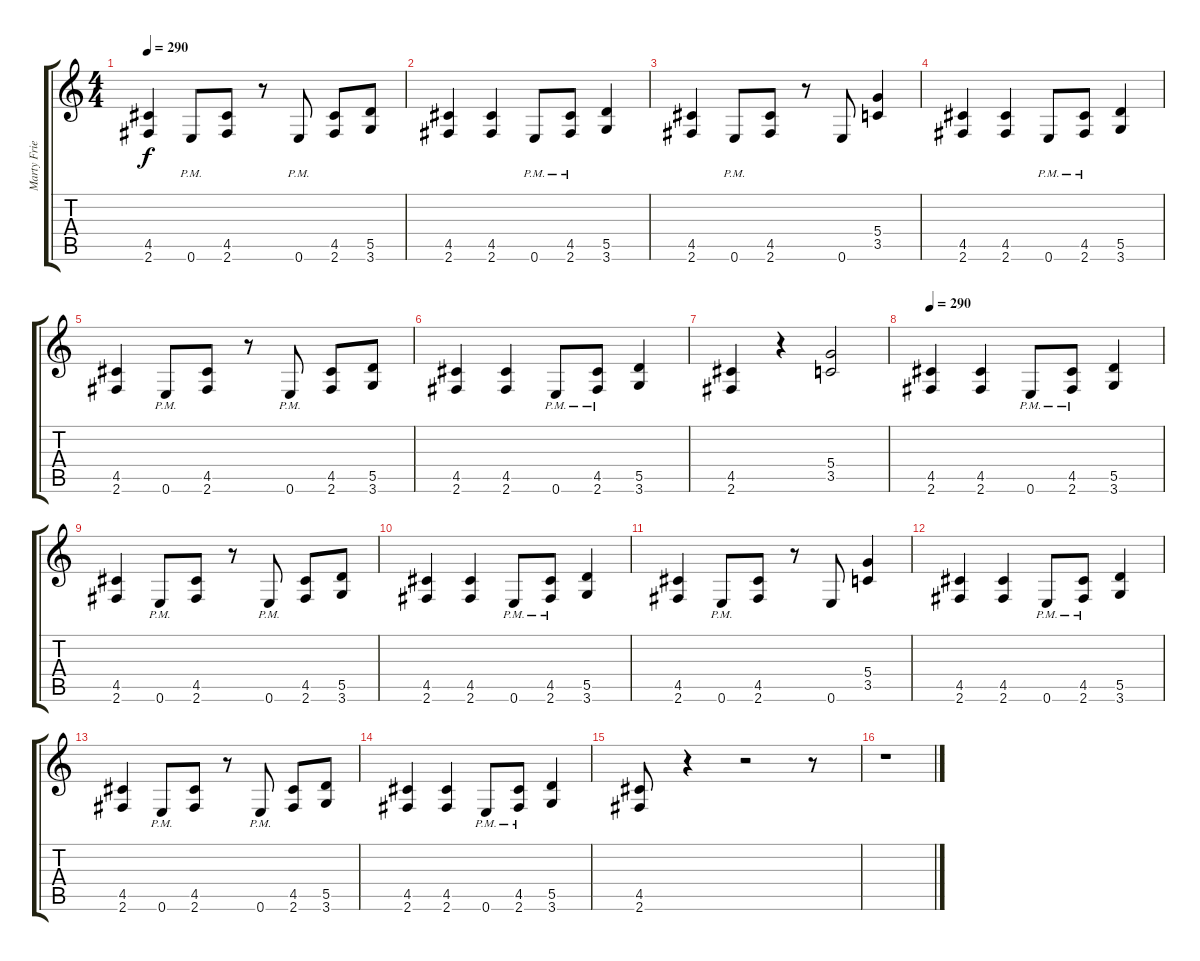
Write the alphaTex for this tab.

\track ("Marty Friedman" "Marty Frie") {instrument distortionguitar}
\staff {score tabs}
\tuning (E4 B3 G3 D3 A2 E2) {hide}
\ts (4 4)
\tempo 290
\clef g2
\ks c
(4.5 2.6).4{dy f} 0.6{pm}.8 (4.5 2.6).8 r.8 0.6{pm}.8 (4.5 2.6).8 (5.5 3.6).8 |
(4.5 2.6).4 (4.5 2.6).4 0.6{pm}.8 (4.5 2.6{pm}).8 (5.5 3.6).4 |
(4.5 2.6).4 0.6{pm}.8 (4.5 2.6).8 r.8 0.6.8 (5.4 3.5).4 |
(4.5 2.6).4 (4.5 2.6).4 0.6{pm}.8 (4.5 2.6{pm}).8 (5.5 3.6).4 |
(4.5 2.6).4 0.6{pm}.8 (4.5 2.6).8 r.8 0.6{pm}.8 (4.5 2.6).8 (5.5 3.6).8 |
(4.5 2.6).4 (4.5 2.6).4 0.6{pm}.8 (4.5 2.6{pm}).8 (5.5 3.6).4 |
(4.5 2.6).4 r.4 (5.4 3.5).2 |
\tempo 280
\tempo 290
(4.5 2.6).4 (4.5 2.6).4 0.6{pm}.8 (4.5 2.6{pm}).8 (5.5 3.6).4 |
(4.5 2.6).4 0.6{pm}.8 (4.5 2.6).8 r.8 0.6{pm}.8 (4.5 2.6).8 (5.5 3.6).8 |
(4.5 2.6).4 (4.5 2.6).4 0.6{pm}.8 (4.5 2.6{pm}).8 (5.5 3.6).4 |
(4.5 2.6).4 0.6{pm}.8 (4.5 2.6).8 r.8 0.6.8 (5.4 3.5).4 |
(4.5 2.6).4 (4.5 2.6).4 0.6{pm}.8 (4.5 2.6{pm}).8 (5.5 3.6).4 |
(4.5 2.6).4 0.6{pm}.8 (4.5 2.6).8 r.8 0.6{pm}.8 (4.5 2.6).8 (5.5 3.6).8 |
(4.5 2.6).4 (4.5 2.6).4 0.6{pm}.8 (4.5 2.6{pm}).8 (5.5 3.6).4 |
(4.5 2.6).8 r.4 r.2 r.8 |
r.1
